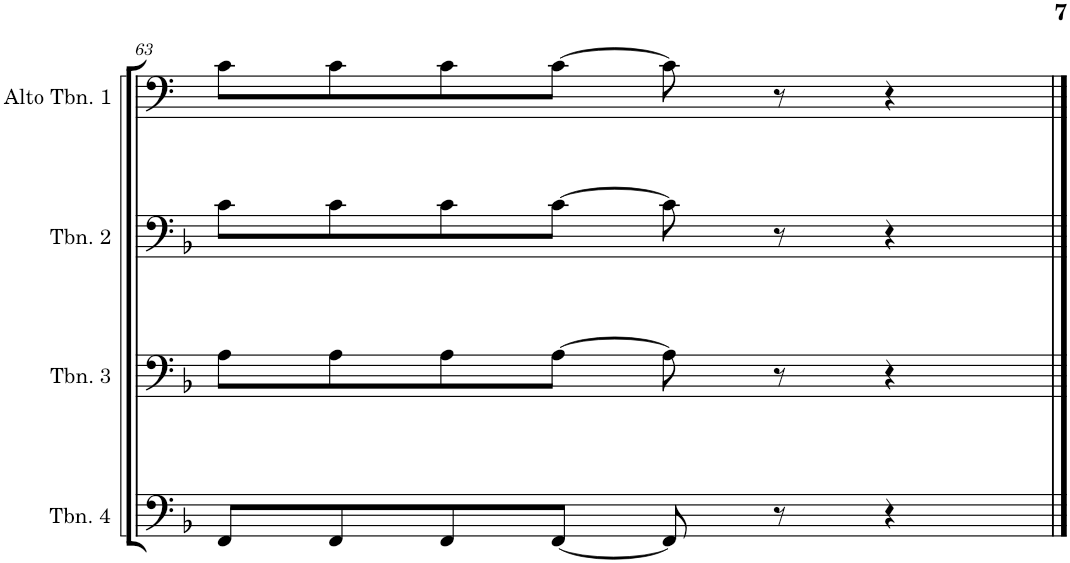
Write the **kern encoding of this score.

**kern	**kern	**kern	**kern
*part4	*part3	*part2	*part1
*staff4	*staff3	*staff2	*staff1
*I"Trombone 4	*I"Trombone 3	*I"Trombone 2	*I"Alto Trombone 1
*I'Tbn. 4	*I'Tbn. 3	*I'Tbn. 2	*I'Alto Tbn. 1
!!LO:PB:g=z
*clefF4	*clefF4	*clefF4	*clefF4
*	*	*	*Trd-3c-5
*k[b-]	*k[b-]	*k[b-]	*k[]
*M4/4	*M4/4	*M4/4	*M4/4
=63	=63	=63	=63
8FF/L	8A\L	8c\L	8c\L
8FF/	8A\	8c\	8c\
8FF/	8A\	8c\	8c\
[8FF/J	[8A\J	[8c\J	[8c\J
8FF/]	8A\]	8c\]	8c\]
8r	8r	8r	8r
4r	4r	4r	4r
==	==	==	==
*-	*-	*-	*-
